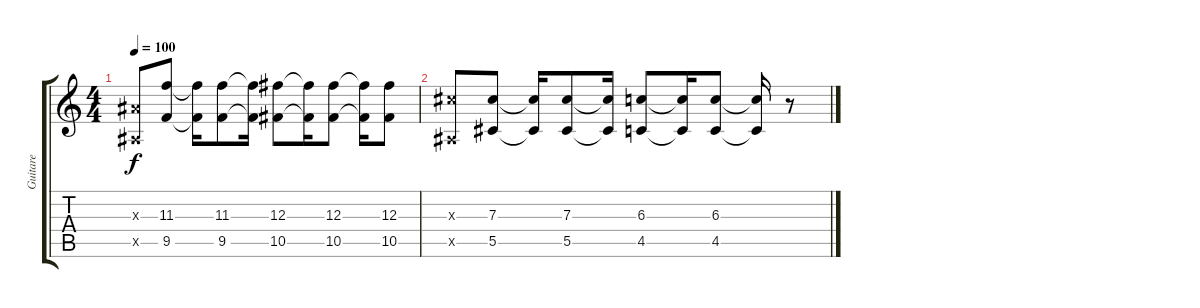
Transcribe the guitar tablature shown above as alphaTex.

\track ("Guitare" "Guitare") {instrument distortionguitar}
\staff {score tabs}
\tuning (Eb4 Bb3 Gb3 Db3 Ab2 Db2) {hide}
\ts (4 4)
\tempo 100
\clef g2
\ks c
(4.3{x} 2.5{x}).8{dy f} (11.3 9.5).8 (11.3{t} 9.5{t}).16 (11.3 9.5).8 (11.3{t} 9.5{t}).16 (12.3 10.5).8 (12.3{t} 10.5{t}).16 (12.3 10.5).8 (12.3{t} 10.5{t}).16 (12.3 10.5).8 |
(7.3{x} 2.5{x}).8 (7.3 5.5).8 (7.3{t} 5.5{t}).16 (7.3 5.5).8 (7.3{t} 5.5{t}).16 (6.3 4.5).8 (6.3{t} 4.5{t}).16 (6.3 4.5).8 (6.3{t} 4.5{t}).16 r.8
